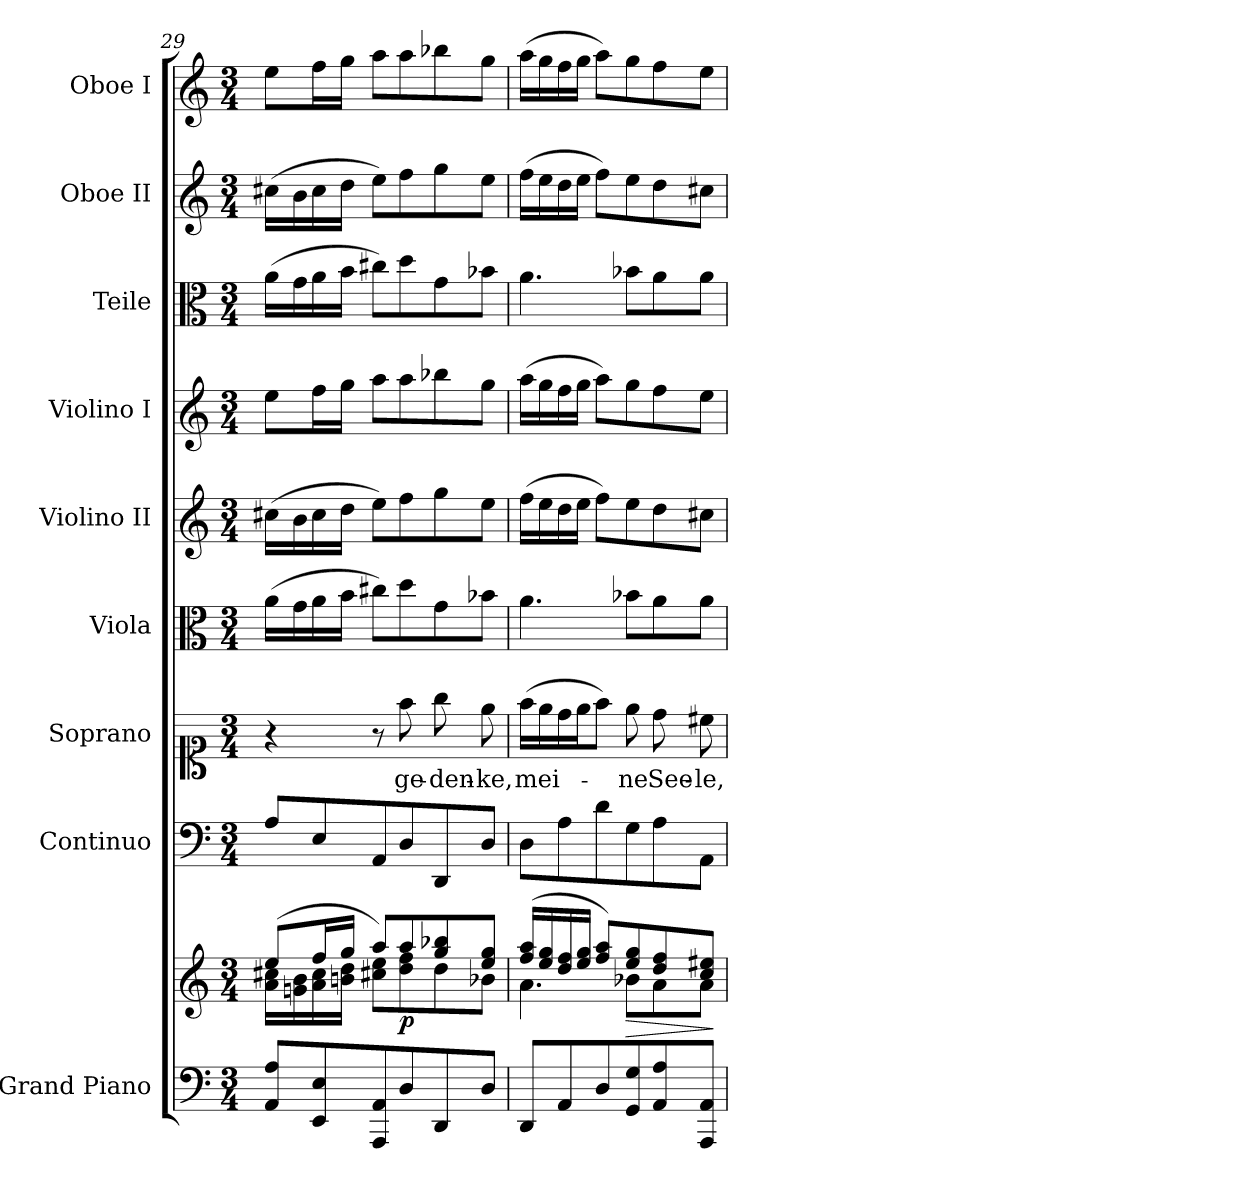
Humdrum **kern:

**kern	**kern	**dynam	**kern	**kern	**text	**kern	**kern	**kern	**kern	**kern	**kern
*part9	*part9	*part9	*part8	*part7	*part7	*part6	*part5	*part4	*part3	*part2	*part1
*staff10	*staff9	*staff9/10	*staff8	*staff7	*staff7	*staff6	*staff5	*staff4	*staff3	*staff2	*staff1
*I"Grand Piano	*	*	*I"Continuo	*I"Soprano	*	*I"Viola	*I"Violino II	*I"Violino I	*I"Teile	*I"Oboe II	*I"Oboe I
*I'Pno	*	*	*	*	*	*	*	*	*	*I'Ob	*I'Ob
*clefF4	*clefG2	*	*clefF4	*clefC1	*	*clefC3	*clefG2	*clefG2	*clefC3	*clefG2	*clefG2
*k[]	*k[]	*	*k[]	*k[]	*	*k[]	*k[]	*k[]	*k[]	*k[]	*k[]
*M3/4	*M3/4	*	*M3/4	*M3/4	*	*M3/4	*M3/4	*M3/4	*M3/4	*M3/4	*M3/4
=29	=29	=29	=29	=29	=29	=29	=29	=29	=29	=29	=29
*	*^	*	*	*	*	*	*	*	*	*	*
8AA/ 8A/L	(>8ee/L	16a\ 16cc#X\LL	.	8A/L	4r	.	(>16a\LL	(>16cc#X\LL	8ee\L	(>16a\LL	(>16cc#X\LL	8ee\L
.	.	16gn\ 16b\	.	.	.	.	16g\	16b\	.	16g\	16b\	.
8EE/ 8E/	16ff/L	16a\ 16cc#\	.	8E/	.	.	16a\	16cc#\	16ff\L	16a\	16cc#\	16ff\L
.	16gg/JJ	16bn\ 16dd\JJ	.	.	.	.	16b\JJ	16dd\JJ	16gg\JJ	16b\JJ	16dd\JJ	16gg\JJ
8AAA/ 8AA/	8aa/L)	8cc#X\ 8ee\L	.	8AA/	8r	.	8cc#X\L)	8ee\L)	8aa\L	8cc#X\L)	8ee\L)	8aa\L
!	!	!	!LO:DY:b	!	!	!LO:LY:b	!	!	!	!	!	!
8D/	8aa/	8dd\ 8ff\	p	8D/	8ff\	ge-	8dd\	8ff\	8aa\	8dd\	8ff\	8aa\
!	!	!	!	!	!	!LO:LY:b	!	!	!	!	!	!
8DD/	8gg/ 8bb-X/	8dd\	.	8DD/	8gg\	-den-	8g\	8gg\	8bb-X\	8g\	8gg\	8bb-X\
!	!	!	!	!	!	!LO:LY:b	!	!	!	!	!	!
8D/J	8ee/ 8gg/J	8b-X\J	.	8D/J	8ee\	-ke,	8b-X\J	8ee\J	8gg\J	8b-X\J	8ee\J	8gg\J
=30	=30	=30	=30	=30	=30	=30	=30	=30	=30	=30	=30	=30
!	!	!	!	!	!	!LO:LY:b	!	!	!	!	!	!
8DD/L	(>16ff/ 16aa/LL	4.a\	.	8D\L	(>16ff\LL	mei-	4.a\	(>16ff\LL	(>16aa\LL	4.a\	(>16ff\LL	(>16aa\LL
.	16ee/ 16gg/	.	.	.	16ee\	.	.	16ee\	16gg\	.	16ee\	16gg\
8AA/	16dd/ 16ff/	.	.	8A\	16dd\	.	.	16dd\	16ff\	.	16dd\	16ff\
.	16ee/ 16gg/JJ	.	.	.	16ee\J	.	.	16ee\JJ	16gg\JJ	.	16ee\JJ	16gg\JJ
8D/	8ff/ 8aa/L)	.	.	8d\	8ff\J)	.	.	8ff\L)	8aa\L)	.	8ff\L)	8aa\L)
!	!	!	!LO:HP:b	!	!	!LO:LY:b	!	!	!	!	!	!
8GG/ 8G/	8ee/ 8gg/	8b-X\L	>	8G\	8ee\	ne	8b-X\L	8ee\	8gg\	8b-X\L	8ee\	8gg\
!	!	!	!	!	!	!LO:LY:b	!	!	!	!	!	!
8AA/ 8A/	8dd/ 8ff/	8a\	.	8A\	8dd\	See-	8a\	8dd\	8ff\	8a\	8dd\	8ff\
!	!	!	!	!	!	!LO:LY:b	!	!	!	!	!	!
8AAA/ 8AA/J	8cc/ 8ee#X/J	8a\J	.	8AA\J	8cc#X\	-le,	8a\J	8cc#X\J	8ee\J	8a\J	8cc#X\J	8ee\J
*	*v	*v	*	*	*	*	*	*	*	*	*	*
.	.	]	.	.	.	.	.	.	.	.	.
=	=	=	=	=	=	=	=	=	=	=	=
*-	*-	*-	*-	*-	*-	*-	*-	*-	*-	*-	*-
